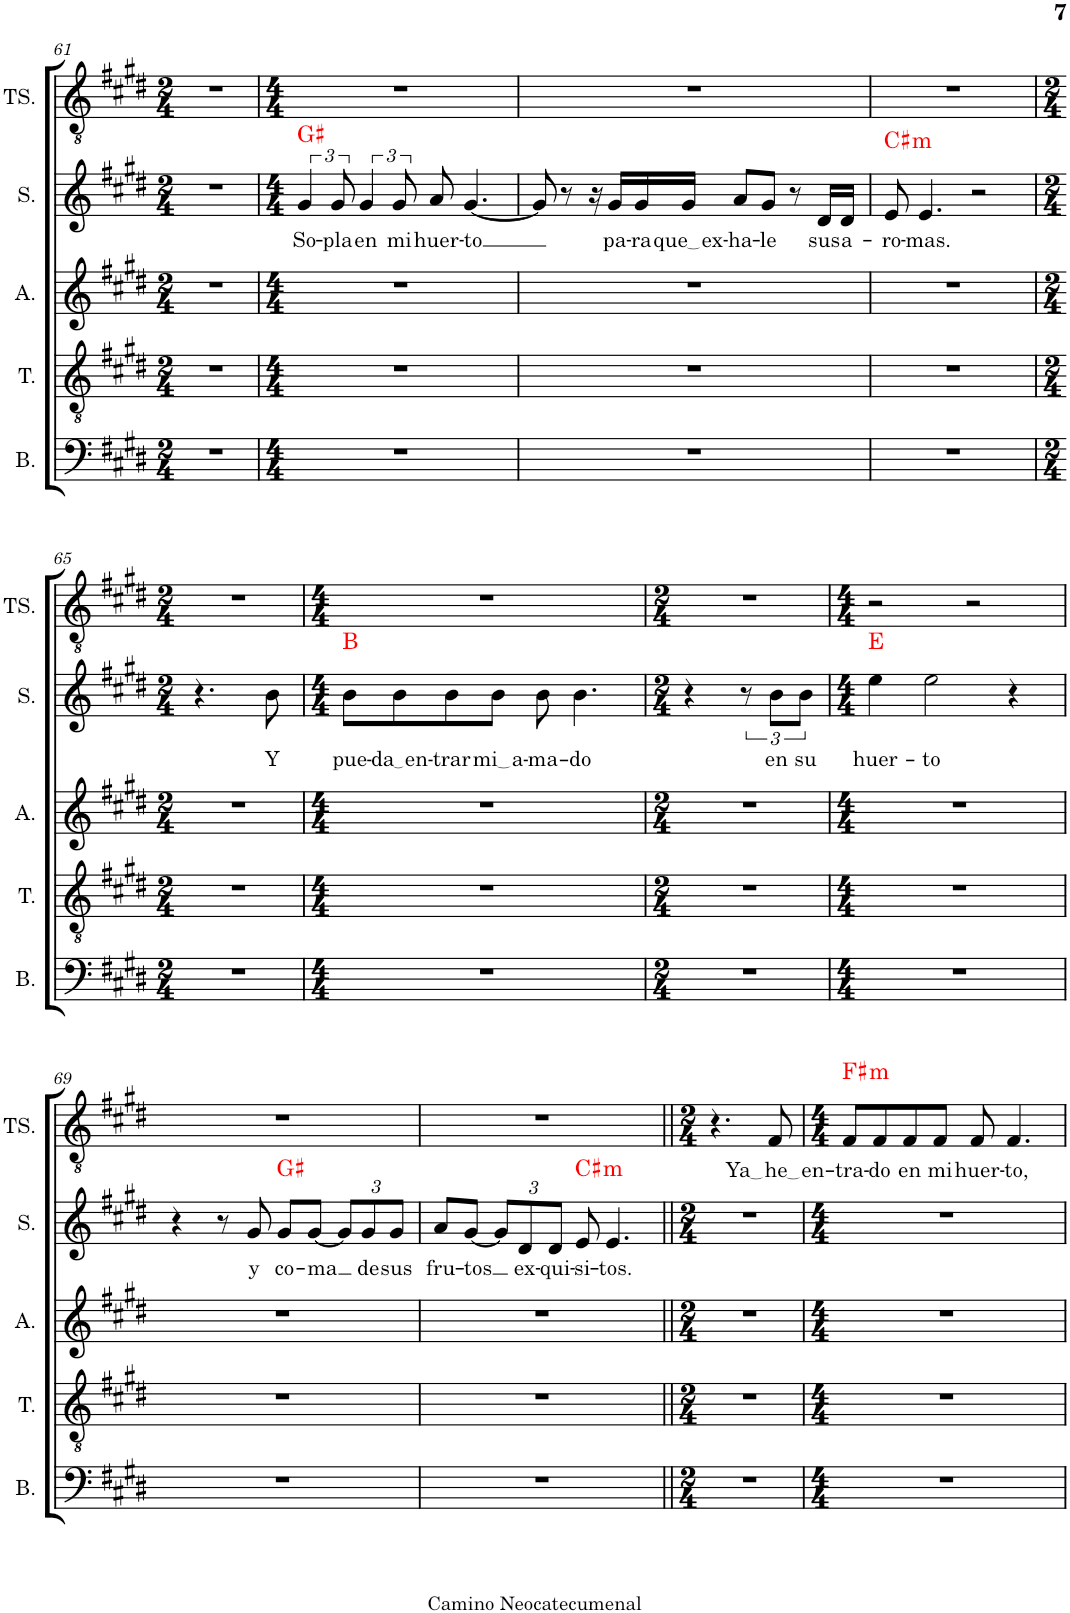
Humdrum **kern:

**kern	**harte	**kern	**kern	**kern	**kern	**text	**harte	**kern	**kern	**text	**harte
*part7	*part7	*part6	*part5	*part4	*part3	*part3	*part3	*part2	*part1	*part1	*part1
*staff7	*	*staff6	*staff5	*staff4	*staff3	*staff3	*	*staff2	*staff1	*staff1	*
*I"Guitarra clásica	*	*I"Bajo	*I"Tenor	*I"Alto	*I"Soprano	*	*	*I"Tenor	*I"Tenor Solista	*	*
*I'Guit.	*	*I'B.	*I'T.	*I'A.	*I'S.	*	*	*I'T.	*I'TS.	*	*
!!LO:PB:g=z
*clefGv2	*	*clefF4	*clefGv2	*clefG2	*clefG2	*	*	*clefGv2	*clefGv2	*	*
*k[f#c#g#d#]	*	*k[f#c#g#d#]	*k[f#c#g#d#]	*k[f#c#g#d#]	*k[f#c#g#d#]	*	*	*k[f#c#g#d#]	*k[f#c#g#d#]	*	*
*M2/4	*	*M2/4	*M2/4	*M2/4	*M2/4	*	*	*M2/4	*M2/4	*	*
=61	=61	=61	=61	=61	=61	=61	=61	=61	=61	=61	=61
8BB/ 8E/ 8G#/ 8B/ 8e/ 8g#/L	.	2r	2r	2r	2r	.	.	2r	2r	.	.
8BB/ 8E/ 8G#/ 8B/ 8e/ 8g#/J	.	.	.	.	.	.	.	.	.	.	.
16BB/ 16E/ 16G#/ 16B/ 16e/ 16g#/LL	.	.	.	.	.	.	.	.	.	.	.
16BB/ 16E/ 16G#/ 16B/ 16e/ 16g#/J	.	.	.	.	.	.	.	.	.	.	.
16BB/ 16E/ 16G#/ 16B/ 16e/ 16g#/L	.	.	.	.	.	.	.	.	.	.	.
16BB/ 16E/ 16G#/ 16B/ 16e/ 16g#/JJ	.	.	.	.	.	.	.	.	.	.	.
=62	=62	=62	=62	=62	=62	=62	=62	=62	=62	=62	=62
*M4/4	*	*M4/4	*M4/4	*M4/4	*M4/4	*	*	*M4/4	*M4/4	*	*
!	!	!	!	!	!	!LO:LY:b	!	!	!	!	!
8GG#/ 8D#/ 8G#/ 8B#X/ 8d#/ 8g#/L	.	1r	1r	1r	6g#/	So-	G#:maj	1r	1r	.	.
8GG#/ 8D#/ 8G#/ 8B#/ 8d#/ 8g#/J	.	.	.	.	.	.	.	.	.	.	.
!	!	!	!	!	!	!LO:LY:b	!	!	!	!	!
.	.	.	.	.	12g#/	-pla	.	.	.	.	.
!	!	!	!	!	!	!LO:LY:b	!	!	!	!	!
16GG#/ 16D#/ 16G#/ 16B#/ 16d#/ 16g#/LL	.	.	.	.	6g#/	en	.	.	.	.	.
16GG#/ 16D#/ 16G#/ 16B#/ 16d#/ 16g#/J	.	.	.	.	.	.	.	.	.	.	.
16GG#/ 16D#/ 16G#/ 16B#/ 16d#/ 16g#/L	.	.	.	.	.	.	.	.	.	.	.
!	!	!	!	!	!	!LO:LY:b	!	!	!	!	!
.	.	.	.	.	12g#/	mi	.	.	.	.	.
16GG#/ 16D#/ 16G#/ 16B#/ 16d#/ 16g#/JJ	.	.	.	.	.	.	.	.	.	.	.
!	!	!	!	!	!	!LO:LY:b	!	!	!	!	!
8GG#/ 8D#/ 8G#/ 8B#/ 8d#/ 8g#/L	.	.	.	.	8a/	huer-	.	.	.	.	.
!	!	!	!	!	!	!LO:LY:b	!	!	!	!	!
8GG#/ 8D#/ 8G#/ 8B#/ 8d#/ 8g#/J	.	.	.	.	[4.g#/	-to	.	.	.	.	.
16GG#/ 16D#/ 16G#/ 16B#/ 16d#/ 16g#/LL	.	.	.	.	.	.	.	.	.	.	.
16GG#/ 16D#/ 16G#/ 16B#/ 16d#/ 16g#/J	.	.	.	.	.	.	.	.	.	.	.
16GG#/ 16D#/ 16G#/ 16B#/ 16d#/ 16g#/L	.	.	.	.	.	.	.	.	.	.	.
16GG#/ 16D#/ 16G#/ 16B#/ 16d#/ 16g#/JJ	.	.	.	.	.	.	.	.	.	.	.
=63	=63	=63	=63	=63	=63	=63	=63	=63	=63	=63	=63
8GG#/ 8D#/ 8G#/ 8B#X/ 8d#/ 8g#/L	.	1r	1r	1r	8g#/]	.	.	1r	1r	.	.
8GG#/ 8D#/ 8G#/ 8B#/ 8d#/ 8g#/J	.	.	.	.	8r	.	.	.	.	.	.
16GG#/ 16D#/ 16G#/ 16B#/ 16d#/ 16g#/LL	.	.	.	.	16r	.	.	.	.	.	.
!	!	!	!	!	!	!LO:LY:b	!	!	!	!	!
16GG#/ 16D#/ 16G#/ 16B#/ 16d#/ 16g#/J	.	.	.	.	16g#/LL	pa-	.	.	.	.	.
!	!	!	!	!	!	!LO:LY:b	!	!	!	!	!
16GG#/ 16D#/ 16G#/ 16B#/ 16d#/ 16g#/L	.	.	.	.	16g#/	-ra	.	.	.	.	.
!	!	!	!	!	!	!LO:LY:b	!	!	!	!	!
16GG#/ 16D#/ 16G#/ 16B#/ 16d#/ 16g#/JJ	.	.	.	.	16g#/JJ	que ex	.	.	.	.	.
!	!	!	!	!	!	!LO:LY:b	!	!	!	!	!
8GG#/ 8D#/ 8G#/ 8B#/ 8d#/ 8g#/L	.	.	.	.	8a/L	-ha-	.	.	.	.	.
!	!	!	!	!	!	!LO:LY:b	!	!	!	!	!
8GG#/ 8D#/ 8G#/ 8B#/ 8d#/ 8g#/J	.	.	.	.	8g#/J	-le	.	.	.	.	.
16GG#/ 16D#/ 16G#/ 16B#/ 16d#/ 16g#/LL	.	.	.	.	8r	.	.	.	.	.	.
16GG#/ 16D#/ 16G#/ 16B#/ 16d#/ 16g#/J	.	.	.	.	.	.	.	.	.	.	.
!	!	!	!	!	!	!LO:LY:b	!	!	!	!	!
16GG#/ 16D#/ 16G#/ 16B#/ 16d#/ 16g#/L	.	.	.	.	16d#/LL	sus	.	.	.	.	.
!	!	!	!	!	!	!LO:LY:b	!	!	!	!	!
16GG#/ 16D#/ 16G#/ 16B#/ 16d#/ 16g#/JJ	.	.	.	.	16d#/JJ	a-	.	.	.	.	.
=64	=64	=64	=64	=64	=64	=64	=64	=64	=64	=64	=64
!	!	!	!	!	!	!LO:LY:b	!LO:H:kt=m	!	!	!	!
8C#/ 8G#/ 8c#/ 8e/ 8g#/L	.	1r	1r	1r	8e/	-ro-	C#:min	1r	1r	.	.
!	!	!	!	!	!	!LO:LY:b	!	!	!	!	!
8C#/ 8G#/ 8c#/ 8e/ 8g#/J	.	.	.	.	4.e/	-mas.	.	.	.	.	.
16C#/ 16G#/ 16c#/ 16e/ 16g#/LL	.	.	.	.	.	.	.	.	.	.	.
16C#/ 16G#/ 16c#/ 16e/ 16g#/J	.	.	.	.	.	.	.	.	.	.	.
16C#/ 16G#/ 16c#/ 16e/ 16g#/L	.	.	.	.	.	.	.	.	.	.	.
16C#/ 16G#/ 16c#/ 16e/ 16g#/JJ	.	.	.	.	.	.	.	.	.	.	.
8C#/ 8G#/ 8c#/ 8e/ 8g#/L	.	.	.	.	2r	.	.	.	.	.	.
8C#/ 8G#/ 8c#/ 8e/ 8g#/J	.	.	.	.	.	.	.	.	.	.	.
16C#/ 16G#/ 16c#/ 16e/ 16g#/LL	.	.	.	.	.	.	.	.	.	.	.
16C#/ 16G#/ 16c#/ 16e/ 16g#/J	.	.	.	.	.	.	.	.	.	.	.
16C#/ 16G#/ 16c#/ 16e/ 16g#/L	.	.	.	.	.	.	.	.	.	.	.
16C#/ 16G#/ 16c#/ 16e/ 16g#/JJ	.	.	.	.	.	.	.	.	.	.	.
!!LO:LB:g=z
=65	=65	=65	=65	=65	=65	=65	=65	=65	=65	=65	=65
*M2/4	*	*M2/4	*M2/4	*M2/4	*M2/4	*	*	*M2/4	*M2/4	*	*
8C#/ 8G#/ 8c#/ 8e/ 8g#/L	.	2r	2r	2r	4.r	.	.	2r	2r	.	.
8C#/ 8G#/ 8c#/ 8e/ 8g#/J	.	.	.	.	.	.	.	.	.	.	.
16C#\ 16G#\ 16c#\ 16e\ 16g#\LL	.	.	.	.	.	.	.	.	.	.	.
16C#\ 16G#\ 16c#\ 16e\ 16g#\J	.	.	.	.	.	.	.	.	.	.	.
!	!	!	!	!	!	!LO:LY:b	!	!	!	!	!
16BB\ 16D#\ 16F#\ 16B\ 16d#\ 16b\L	.	.	.	.	8b\	Y	.	.	.	.	.
16BB\ 16D#\ 16F#\ 16B\ 16d#\ 16b\JJ	.	.	.	.	.	.	.	.	.	.	.
=66	=66	=66	=66	=66	=66	=66	=66	=66	=66	=66	=66
*M4/4	*	*M4/4	*M4/4	*M4/4	*M4/4	*	*	*M4/4	*M4/4	*	*
!	!	!	!	!	!	!LO:LY:b	!	!	!	!	!
8BB\ 8D#\ 8F#\ 8B\ 8d#\ 8b\L	.	1r	1r	1r	8b\L	pue-	B:maj	1r	1r	.	.
!	!	!	!	!	!	!LO:LY:b	!	!	!	!	!
8BB\ 8D#\ 8F#\ 8B\ 8d#\ 8b\J	.	.	.	.	8b\	da en	.	.	.	.	.
!	!	!	!	!	!	!LO:LY:b	!	!	!	!	!
16BB\ 16D#\ 16F#\ 16B\ 16d#\ 16b\LL	.	.	.	.	8b\	-trar	.	.	.	.	.
16BB\ 16D#\ 16F#\ 16B\ 16d#\ 16b\J	.	.	.	.	.	.	.	.	.	.	.
!	!	!	!	!	!	!LO:LY:b	!	!	!	!	!
16BB\ 16D#\ 16F#\ 16B\ 16d#\ 16b\L	.	.	.	.	8b\J	mi a	.	.	.	.	.
16BB\ 16D#\ 16F#\ 16B\ 16d#\ 16b\JJ	.	.	.	.	.	.	.	.	.	.	.
!	!	!	!	!	!	!LO:LY:b	!	!	!	!	!
8BB\ 8D#\ 8F#\ 8B\ 8d#\ 8b\L	.	.	.	.	8b\	-ma-	.	.	.	.	.
!	!	!	!	!	!	!LO:LY:b	!	!	!	!	!
8BB\ 8D#\ 8F#\ 8B\ 8d#\ 8b\J	.	.	.	.	4.b\	-do	.	.	.	.	.
16BB\ 16D#\ 16F#\ 16B\ 16d#\ 16b\LL	.	.	.	.	.	.	.	.	.	.	.
16BB\ 16D#\ 16F#\ 16B\ 16d#\ 16b\J	.	.	.	.	.	.	.	.	.	.	.
16BB\ 16D#\ 16F#\ 16B\ 16d#\ 16b\L	.	.	.	.	.	.	.	.	.	.	.
16BB\ 16D#\ 16F#\ 16B\ 16d#\ 16b\JJ	.	.	.	.	.	.	.	.	.	.	.
=67	=67	=67	=67	=67	=67	=67	=67	=67	=67	=67	=67
*M2/4	*	*M2/4	*M2/4	*M2/4	*M2/4	*	*	*M2/4	*M2/4	*	*
8BB\ 8D#\ 8F#\ 8B\ 8d#\ 8b\L	.	2r	2r	2r	4r	.	.	2r	2r	.	.
8BB\ 8D#\ 8F#\ 8B\ 8d#\ 8b\J	.	.	.	.	.	.	.	.	.	.	.
16BB\ 16D#\ 16F#\ 16B\ 16d#\ 16b\LL	.	.	.	.	12r	.	.	.	.	.	.
16BB\ 16D#\ 16F#\ 16B\ 16d#\ 16b\J	.	.	.	.	.	.	.	.	.	.	.
!	!	!	!	!	!	!LO:LY:b	!	!	!	!	!
.	.	.	.	.	12b\L	en	.	.	.	.	.
16BB\ 16D#\ 16F#\ 16B\ 16d#\ 16b\L	.	.	.	.	.	.	.	.	.	.	.
!	!	!	!	!	!	!LO:LY:b	!	!	!	!	!
.	.	.	.	.	12b\J	su	.	.	.	.	.
16BB\ 16D#\ 16F#\ 16B\ 16d#\ 16b\JJ	.	.	.	.	.	.	.	.	.	.	.
=68	=68	=68	=68	=68	=68	=68	=68	=68	=68	=68	=68
*M4/4	*	*M4/4	*M4/4	*M4/4	*M4/4	*	*	*M4/4	*M4/4	*	*
!	!	!	!	!	!	!LO:LY:b	!	!	!	!	!
8BB/ 8E/ 8G#/ 8B/ 8e/ 8g#/L	E:maj	1r	1r	1r	4ee\	huer-	E:maj	2r	2r	.	.
8BB/ 8E/ 8G#/ 8B/ 8e/ 8g#/J	.	.	.	.	.	.	.	.	.	.	.
!	!	!	!	!	!	!LO:LY:b	!	!	!	!	!
16BB/ 16E/ 16G#/ 16B/ 16e/ 16g#/LL	.	.	.	.	2ee\	-to	.	.	.	.	.
16BB/ 16E/ 16G#/ 16B/ 16e/ 16g#/J	.	.	.	.	.	.	.	.	.	.	.
16BB/ 16E/ 16G#/ 16B/ 16e/ 16g#/L	.	.	.	.	.	.	.	.	.	.	.
16BB/ 16E/ 16G#/ 16B/ 16e/ 16g#/JJ	.	.	.	.	.	.	.	.	.	.	.
8BB/ 8E/ 8G#/ 8B/ 8e/ 8g#/L	.	.	.	.	.	.	.	2r	2r	.	.
8BB/ 8E/ 8G#/ 8B/ 8e/ 8g#/J	.	.	.	.	.	.	.	.	.	.	.
16BB/ 16E/ 16G#/ 16B/ 16e/ 16g#/LL	.	.	.	.	4r	.	.	.	.	.	.
16BB/ 16E/ 16G#/ 16B/ 16e/ 16g#/J	.	.	.	.	.	.	.	.	.	.	.
16BB/ 16E/ 16G#/ 16B/ 16e/ 16g#/L	.	.	.	.	.	.	.	.	.	.	.
16BB/ 16E/ 16G#/ 16B/ 16e/ 16g#/JJ	.	.	.	.	.	.	.	.	.	.	.
!!LO:LB:g=z
=69	=69	=69	=69	=69	=69	=69	=69	=69	=69	=69	=69
8BB/ 8E/ 8G#/ 8B/ 8e/ 8g#/L	.	1r	1r	1r	4r	.	.	1r	1r	.	.
8BB/ 8E/ 8G#/ 8B/ 8e/ 8g#/J	.	.	.	.	.	.	.	.	.	.	.
16BB/ 16E/ 16G#/ 16B/ 16e/ 16g#/LL	.	.	.	.	8r	.	.	.	.	.	.
16BB/ 16E/ 16G#/ 16B/ 16e/ 16g#/J	.	.	.	.	.	.	.	.	.	.	.
!	!	!	!	!	!	!LO:LY:b	!	!	!	!	!
16BB/ 16E/ 16G#/ 16B/ 16e/ 16g#/L	.	.	.	.	8g#/	y	.	.	.	.	.
16BB/ 16E/ 16G#/ 16B/ 16e/ 16g#/JJ	.	.	.	.	.	.	.	.	.	.	.
!	!	!	!	!	!	!LO:LY:b	!	!	!	!	!
8GG#/ 8D#/ 8G#/ 8B#X/ 8d#/ 8g#/L	.	.	.	.	8g#/L	co-	G#:maj	.	.	.	.
!	!	!	!	!	!	!LO:LY:b	!	!	!	!	!
8GG#/ 8D#/ 8G#/ 8B#/ 8d#/ 8g#/J	.	.	.	.	[8g#/J	-ma	.	.	.	.	.
*	*	*	*	*	*Xbrackettup	*	*	*	*	*	*
16GG#/ 16D#/ 16G#/ 16B#/ 16d#/ 16g#/LL	.	.	.	.	12g#/L]	.	.	.	.	.	.
16GG#/ 16D#/ 16G#/ 16B#/ 16d#/ 16g#/J	.	.	.	.	.	.	.	.	.	.	.
!	!	!	!	!	!	!LO:LY:b	!	!	!	!	!
.	.	.	.	.	12g#/	de	.	.	.	.	.
16GG#/ 16D#/ 16G#/ 16B#/ 16d#/ 16g#/L	.	.	.	.	.	.	.	.	.	.	.
!	!	!	!	!	!	!LO:LY:b	!	!	!	!	!
.	.	.	.	.	12g#/J	sus	.	.	.	.	.
16GG#/ 16D#/ 16G#/ 16B#/ 16d#/ 16g#/JJ	.	.	.	.	.	.	.	.	.	.	.
=70	=70	=70	=70	=70	=70	=70	=70	=70	=70	=70	=70
!	!	!	!	!	!	!LO:LY:b	!	!	!	!	!
8GG#/ 8D#/ 8G#/ 8B#X/ 8d#/ 8g#/L	.	1r	1r	1r	8a/L	fru-	.	1r	1r	.	.
!	!	!	!	!	!	!LO:LY:b	!	!	!	!	!
8GG#/ 8D#/ 8G#/ 8B#/ 8d#/ 8g#/J	.	.	.	.	[8g#/J	-tos	.	.	.	.	.
16GG#/ 16D#/ 16G#/ 16B#/ 16d#/ 16g#/LL	.	.	.	.	12g#/L]	.	.	.	.	.	.
16GG#/ 16D#/ 16G#/ 16B#/ 16d#/ 16g#/J	.	.	.	.	.	.	.	.	.	.	.
!	!	!	!	!	!	!LO:LY:b	!	!	!	!	!
.	.	.	.	.	12d#/	ex-	.	.	.	.	.
16GG#/ 16D#/ 16G#/ 16B#/ 16d#/ 16g#/L	.	.	.	.	.	.	.	.	.	.	.
!	!	!	!	!	!	!LO:LY:b	!	!	!	!	!
.	.	.	.	.	12d#/J	-qui-	.	.	.	.	.
16GG#/ 16D#/ 16G#/ 16B#/ 16d#/ 16g#/JJ	.	.	.	.	.	.	.	.	.	.	.
!	!	!	!	!	!	!LO:LY:b	!LO:H:kt=m	!	!	!	!
8C#/ 8G#/ 8c#/ 8e/ 8g#/L	.	.	.	.	8e/	-si-	C#:min	.	.	.	.
!	!	!	!	!	!	!LO:LY:b	!	!	!	!	!
8C#/ 8G#/ 8c#/ 8e/ 8g#/J	.	.	.	.	4.e/	-tos.	.	.	.	.	.
16C#/ 16G#/ 16c#/ 16e/ 16g#/LL	.	.	.	.	.	.	.	.	.	.	.
16C#/ 16G#/ 16c#/ 16e/ 16g#/J	.	.	.	.	.	.	.	.	.	.	.
16C#/ 16G#/ 16c#/ 16e/ 16g#/L	.	.	.	.	.	.	.	.	.	.	.
16C#/ 16G#/ 16c#/ 16e/ 16g#/JJ	.	.	.	.	.	.	.	.	.	.	.
=71||	=71||	=71||	=71||	=71||	=71||	=71||	=71||	=71||	=71||	=71||	=71||
*M2/4	*	*M2/4	*M2/4	*M2/4	*M2/4	*	*	*M2/4	*M2/4	*	*
!	!	!	!	!	!	!	!	!LO:N:vis=4	!	!	!
8C#/ 8G#/ 8c#/ 8e/ 8g#/L	.	2r	2r	2r	2r	.	.	4.r	4.r	.	.
8C#/ 8G#/ 8c#/ 8e/ 8g#/J	.	.	.	.	.	.	.	.	.	.	.
16C#/ 16G#/ 16c#/ 16e/ 16g#/LL	.	.	.	.	.	.	.	.	.	.	.
16C#/ 16G#/ 16c#/ 16e/ 16g#/J	.	.	.	.	.	.	.	.	.	.	.
!	!	!	!	!	!	!	!	!	!	!LO:LY:b	!
16C#/ 16G#/ 16c#/ 16e/ 16g#/L	.	.	.	.	.	.	.	8F#	8F#/	Ya he en	.
16C#/ 16G#/ 16c#/ 16e/ 16g#/JJ	.	.	.	.	.	.	.	.	.	.	.
=72	=72	=72	=72	=72	=72	=72	=72	=72	=72	=72	=72
*M4/4	*	*M4/4	*M4/4	*M4/4	*M4/4	*	*	*M4/4	*M4/4	*	*
!	!	!	!	!	!	!	!	!	!	!LO:LY:b	!LO:H:kt=m
8F#\ 8c#\ 8f#\ 8a\L	.	1r	1r	1r	1r	.	.	8F#/L	8F#/L	-tra-	F#:min
!	!	!	!	!	!	!	!	!	!	!LO:LY:b	!
8F#\ 8c#\ 8f#\ 8a\J	.	.	.	.	.	.	.	8F#/J	8F#/	-do	.
!	!	!	!	!	!	!	!	!	!	!LO:LY:b	!
16F#\ 16c#\ 16f#\ 16a\LL	.	.	.	.	.	.	.	8F#/L	8F#/	en	.
16F#\ 16c#\ 16f#\ 16a\J	.	.	.	.	.	.	.	.	.	.	.
!	!	!	!	!	!	!	!	!	!	!LO:LY:b	!
16F#\ 16c#\ 16f#\ 16a\L	.	.	.	.	.	.	.	8F#/J	8F#/J	mi	.
16F#\ 16c#\ 16f#\ 16a\JJ	.	.	.	.	.	.	.	.	.	.	.
!	!	!	!	!	!	!	!	!	!	!LO:LY:b	!
8F#\ 8c#\ 8f#\ 8a\L	.	.	.	.	.	.	.	8F#	8F#/	huer-	.
!	!	!	!	!	!	!	!	!	!	!LO:LY:b	!
8F#\ 8c#\ 8f#\ 8a\J	.	.	.	.	.	.	.	4.F#	4.F#/	-to,	.
16F#\ 16c#\ 16f#\ 16a\LL	.	.	.	.	.	.	.	.	.	.	.
16F#\ 16c#\ 16f#\ 16a\J	.	.	.	.	.	.	.	.	.	.	.
16F#\ 16c#\ 16f#\ 16a\L	.	.	.	.	.	.	.	.	.	.	.
16F#\ 16c#\ 16f#\ 16a\JJ	.	.	.	.	.	.	.	.	.	.	.
=	=	=	=	=	=	=	=	=	=	=	=
*-	*-	*-	*-	*-	*-	*-	*-	*-	*-	*-	*-
